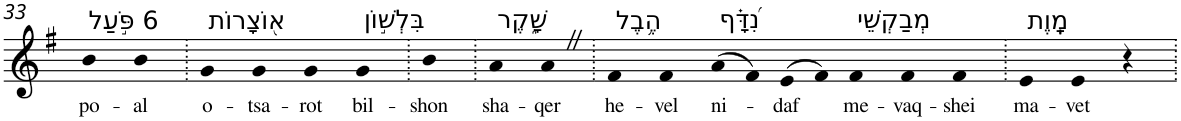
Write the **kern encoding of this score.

**kern	**text
*part1	*part1
*staff1	*staff1
*I"Piano	*
*I'Pno	*
!!LO:PB:g=z
*clefG2	*
*k[f#]	*
*G:	*
=33	=33
!LO:TX:a:t=6 פֹּ֣עַל	!
!	!LO:LY:b
4b	po-
!	!LO:LY:b
4b	-al
=34.	=34.
!LO:TX:a:t=א֭וֹצָרוֹת	!
!	!LO:LY:b
4g	o-
!	!LO:LY:b
4g	-tsa-
!	!LO:LY:b
4g	-rot
!LO:TX:a:t=בִּלְשׁ֣וֹן	!
!	!LO:LY:b
4g	bil-
=35.	=35.
!	!LO:LY:b
4b	-shon
=36.	=36.
!LO:TX:a:t=שָׁ֑קֶר	!
!	!LO:LY:b
4a	sha-
!	!LO:LY:b
4aZ	-qer
=37.	=37.
!LO:TX:a:t=הֶ֥בֶל	!
!	!LO:LY:b
4f#	he-
!	!LO:LY:b
4f#	-vel
!LO:TX:a:t=נִ֝דָּ֗ף	!
!	!LO:LY:b
(>8a	ni-
8f#)	.
!	!LO:LY:b
(>8e	-daf
8f#)	.
!LO:TX:a:t=מְבַקְשֵׁי	!
!	!LO:LY:b
4f#	me-
!	!LO:LY:b
4f#	-vaq-
!	!LO:LY:b
4f#	-shei
=38.	=38.
!LO:TX:a:t=מָֽוֶת	!
!	!LO:LY:b
4e	ma-
!	!LO:LY:b
4e	-vet
4r	.
=.	=.
*-	*-
